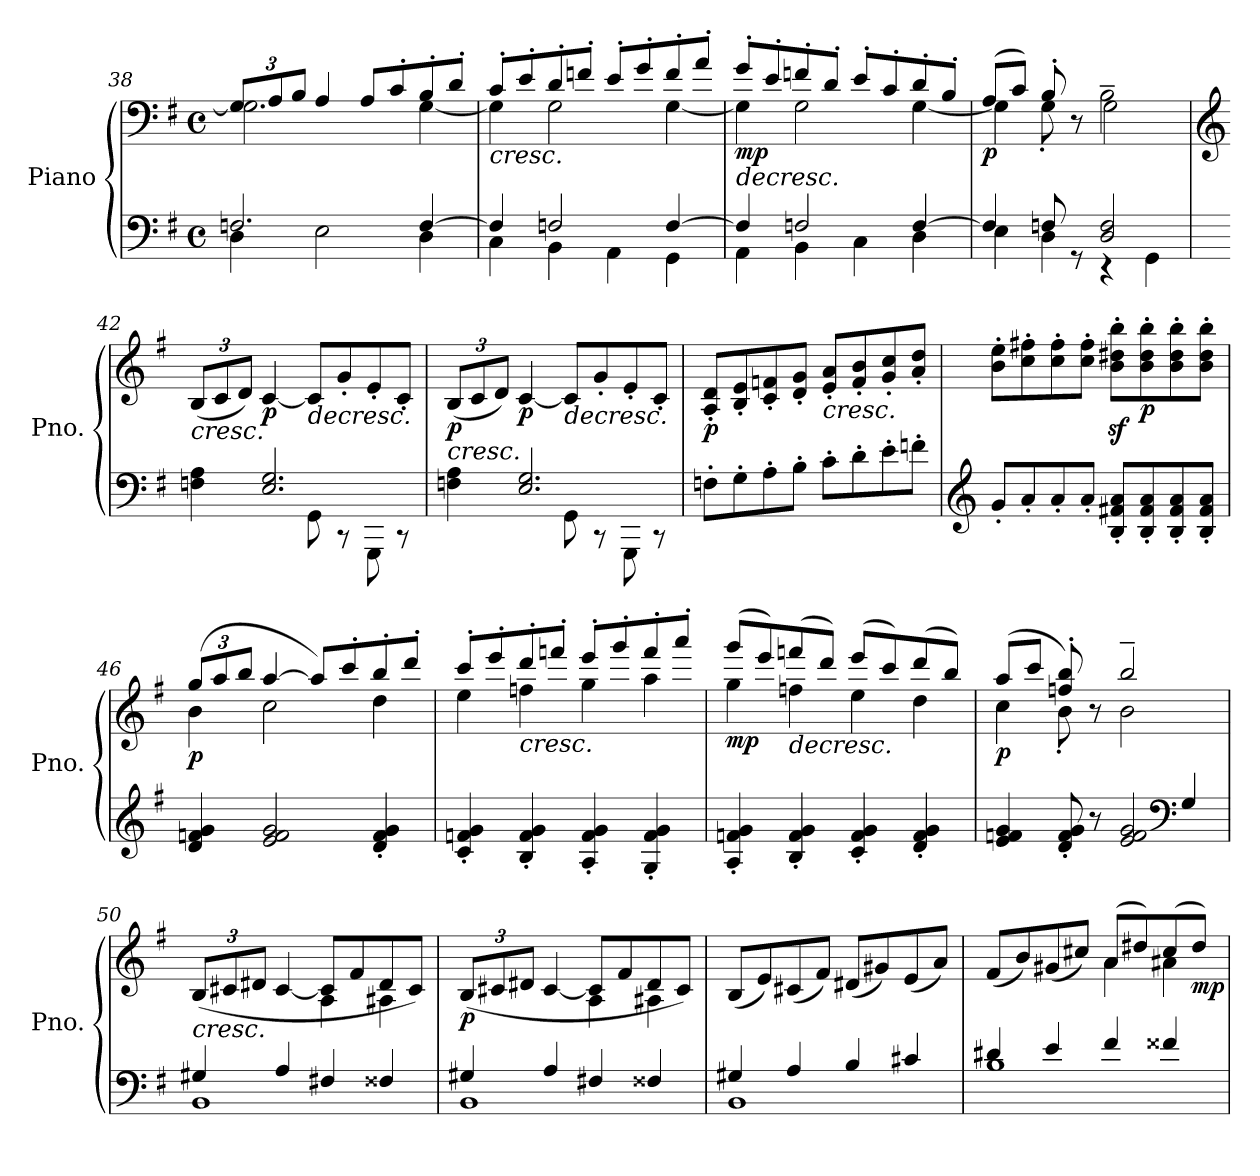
**kern	**kern	**dynam
*part1	*part1	*part1
*staff2	*staff1	*staff1/2
*I"Piano	*	*
*I'Pno.	*	*
*clefF4	*clefF4	*
*k[f#]	*k[f#]	*
*M4/4	*M4/4	*
*met(c)	*met(c)	*
=38	=38	=38
*^	*	*
*	*	*Xbrackettup	*
*	*	*^	*
2.Fn/	4D\	12G/L]	2.G\	.
.	.	12A/	.	.
.	.	12B/J	.	.
.	2E\	4A/	.	.
.	.	8A/L	.	.
.	.	8c'/	.	.
[4F/	4D\	8B'/	[4G\	.
.	.	8d'/J	.	.
=39	=39	=39	=39	=39
!	!	!	!	!LO:HP:b
4F/]	4C\	8c'/L	4G\]	<
.	.	8e'/	.	.
2Fn/	4BB\	8d'/	2G\	.
.	.	8fn'/J	.	.
.	4AA\	8e'/L	.	.
.	.	8g'/	.	.
[4F/	4GG\	8f'/	[4G\	.
.	.	8a'/J	.	.
!!LO:LB:g=z	!!
=40	=40	=40	=40	=40
!	!	!	!	!LO:HP:b
!	!	!	!	!LO:DY:n=1:b
4F/]	4AA\	8g'/L	4G\]	> mp
.	.	8e'/	.	.
2Fn/	4BB\	8fn'/	2G\	.
.	.	8d'/J	.	.
.	4C\	8e'/L	.	.
.	.	8c'/	.	.
[4F/	4D\	8d'/	[4G\	.
.	.	8B'/J	.	.
*v	*v	*	*	*
*	*v	*v	*
.	.	[
=41	=41	=41
*^	*^	*
!	!	!	!	!LO:DY:b
4Fn/]	4E\	(>8A/L	4G\]	p
.	.	8c/J)	.	.
8F/	4D\	8B'/	8G'\	.
8rGG	.	8r	8rAyy	.
2D/ 2F/	4r	2B~\	2G\	.
.	4GG\	.	.	.
*	*	*v	*v	*
=42	=42	=42	=42
*	*	*clefG2	*
!	!	!	!LO:HP:b
4Fn\ 4A\	2ryy	(<12B/L	<
.	.	12c/	.
.	.	12d/J)	.
!	!	!	!LO:DY:n=1:b
2.E/ 2.G/	.	[4c/	] p
!	!	!	!LO:HP:b
.	8GG\	8c/L]	>
.	8r	8g'/	.
.	8GGG\	8e'/	.
.	8r	8c'/J	.
*v	*v	*	*
.	.	[
=43	=43	=43
*^	*	*
!	!	!	!LO:HP:b
!	!	!	!LO:DY:n=1:b
4Fn\ 4A\	2ryy	(<12B/L	< p
.	.	12c/	.
.	.	12d/J)	.
!	!	!	!LO:DY:n=2:b
2.E/ 2.G/	.	[4c/	] p
!	!	!	!LO:HP:b
.	8GG\	8c/L]	>
.	8r	8g'/	.
.	8GGG\	8e'/	.
.	8r	8c'/J	.
*v	*v	*	*
.	.	[
=44	=44	=44
!	!	!LO:DY:b
8Fn'\L	8A/' 8d/'L	p
8G'\	8B/' 8e/'	.
8A'\	8c/' 8fn/'	.
8B'\J	8d/' 8g/'J	.
!	!LO:TX:b:i:t=cresc.	!
8c'\L	8e/' 8a/'L	.
8d'\	8f/' 8b/'	.
8e'\	8g/' 8cc/'	.
8fn'\J	8a/' 8dd/'J	.
!!LO:PB:g=z
=45	=45	=45
*clefG2	*	*
8g'/L	8b\' 8ee\'L	.
8a'/	8cc\' 8ff#X\'	.
8a'/	8cc\' 8ff#\'	.
8a'/J	8cc\' 8ff#\'J	.
*	*MM130	*
8B/' 8f#X/' 8a/'L	8b\z<' 8dd#X\z<' 8bb\z<'L	.
!	!	!LO:DY:b
8B/' 8f#/' 8a/'	8b\' 8dd#\' 8bb\'	p
*	*MM124	*
8B/' 8f#/' 8a/'	8b\' 8dd#\' 8bb\'	.
8B/' 8f#/' 8a/'J	8b\' 8dd#\' 8bb\'J	.
=46	=46	=46
*	*MM136	*
*	*^	*
!	!	!	!LO:DY:b
4d/ 4fn/ 4g/	(>12gg/L	4b\	p
.	12aa/	.	.
.	12bb/J	.	.
2e/ 2f/ 2g/	[4aa/	2cc\	.
.	8aa/L])	.	.
.	8ccc'/	.	.
4d/' 4f/' 4g/'	8bb'/	4dd\	.
.	8ddd'/J	.	.
=47	=47	=47	=47
4c/' 4fn/' 4g/'	8ccc'/L	4ee\	.
.	8eee'/	.	.
!	!	!	!LO:HP:b
4B/' 4f/' 4g/'	8ddd'/	4ffn\	<
.	8fffn'/J	.	.
4A/' 4f/' 4g/'	8eee'/L	4gg\	.
.	8ggg'/	.	.
4G/' 4f/' 4g/'	8fff'/	4aa\	.
.	8aaa'/J	.	.
*	*v	*v	*
.	.	]
=48	=48	=48
*	*^	*
!	!	!	!LO:DY:b
4A/' 4fn/' 4g/'	(>8ggg/L	4gg\	mp
.	8eee/)	.	.
!	!	!	!LO:HP:b
4B/' 4f/' 4g/'	(>8fffn/	4ffn\	>
.	8ddd/J)	.	.
4c/' 4f/' 4g/'	(>8eee/L	4ee\	.
.	8ccc/)	.	.
4d/' 4f/' 4g/'	(>8ddd/	4dd\	.
.	8bb/J)	.	.
*	*v	*v	*
.	.	[
=49	=49	=49
*	*^	*
!	!	!	!LO:DY:b
4e/ 4fn/ 4g/	(>8aa/L	4cc\	p
.	8ccc/J	.	.
8d/' 8f/' 8g/'	8ffn/' 8bb/')	8b'\	.
8r	8r	8rffyy	.
!LO:N:n=1:head=open	!	!	!
!LO:N:n=2:head=open	!	!	!
!LO:N:n=3:head=open	!	!	!
4e/ 4f/ 4g/	2bb~/	2b\	.
*clefF4	*	*	*
4G/	.	.	.
!!LO:LB:g=z	!!
=50	=50	=50	=50
*^	*	*	*
!	!	!	!	!LO:HP:b
4G#X/	1BB	(>12B/L	2ryy	<
.	.	12c#X/	.	.
.	.	12d#X/J	.	.
4A/	.	[4c#/	.	.
4F#X/	.	8c#/L]	4A\	.
.	.	8f#/	.	.
4F##X/	.	8d#/	4A#X\	]
.	.	8c#/J)	.	.
=51	=51	=51	=51	=51
!	!	!	!	!LO:DY:b
4G#X/	1BB	(>12B/L	2ryy	p
.	.	12c#X/	.	.
.	.	12d#X/J	.	.
4A/	.	[4c#/	.	.
4F#X/	.	8c#/L]	4A\	.
.	.	8f#/	.	.
4F##X/	.	8d#/	4A#X\	.
.	.	8c#/J)	.	.
*	*	*v	*v	*
=52	=52	=52	=52
4G#X/	1BB	(<8B/L	.
.	.	8e/)	.
4A/	.	(<8c#X/	.
.	.	8f#/J)	.
4B/	.	(<8d#X/L	.
.	.	8g#X/)	.
4c#X/	.	(<8e/	.
.	.	8a/J)	.
=53	=53	=53	=53
*	*	*MM132	*
*	*	*^	*
4d#X/	1B	(<8f#/L	2ryy	.
.	.	8b/)	.	.
4e/	.	(<8g#X/	.	.
.	.	8cc#X/J)	.	.
*	*	*MM128	*	*
4f#/	.	(>8a/L	4a\	.
.	.	8dd#X/)	.	.
*	*	*MM124	*	*
4f##X/	.	(>8cc#/	4a#X\	.
!	!	!	!	!LO:DY:b
.	.	8dd#/J)	.	mp
*v	*v	*	*	*
*	*v	*v	*
.	.	[
=	=	=
*-	*-	*-
